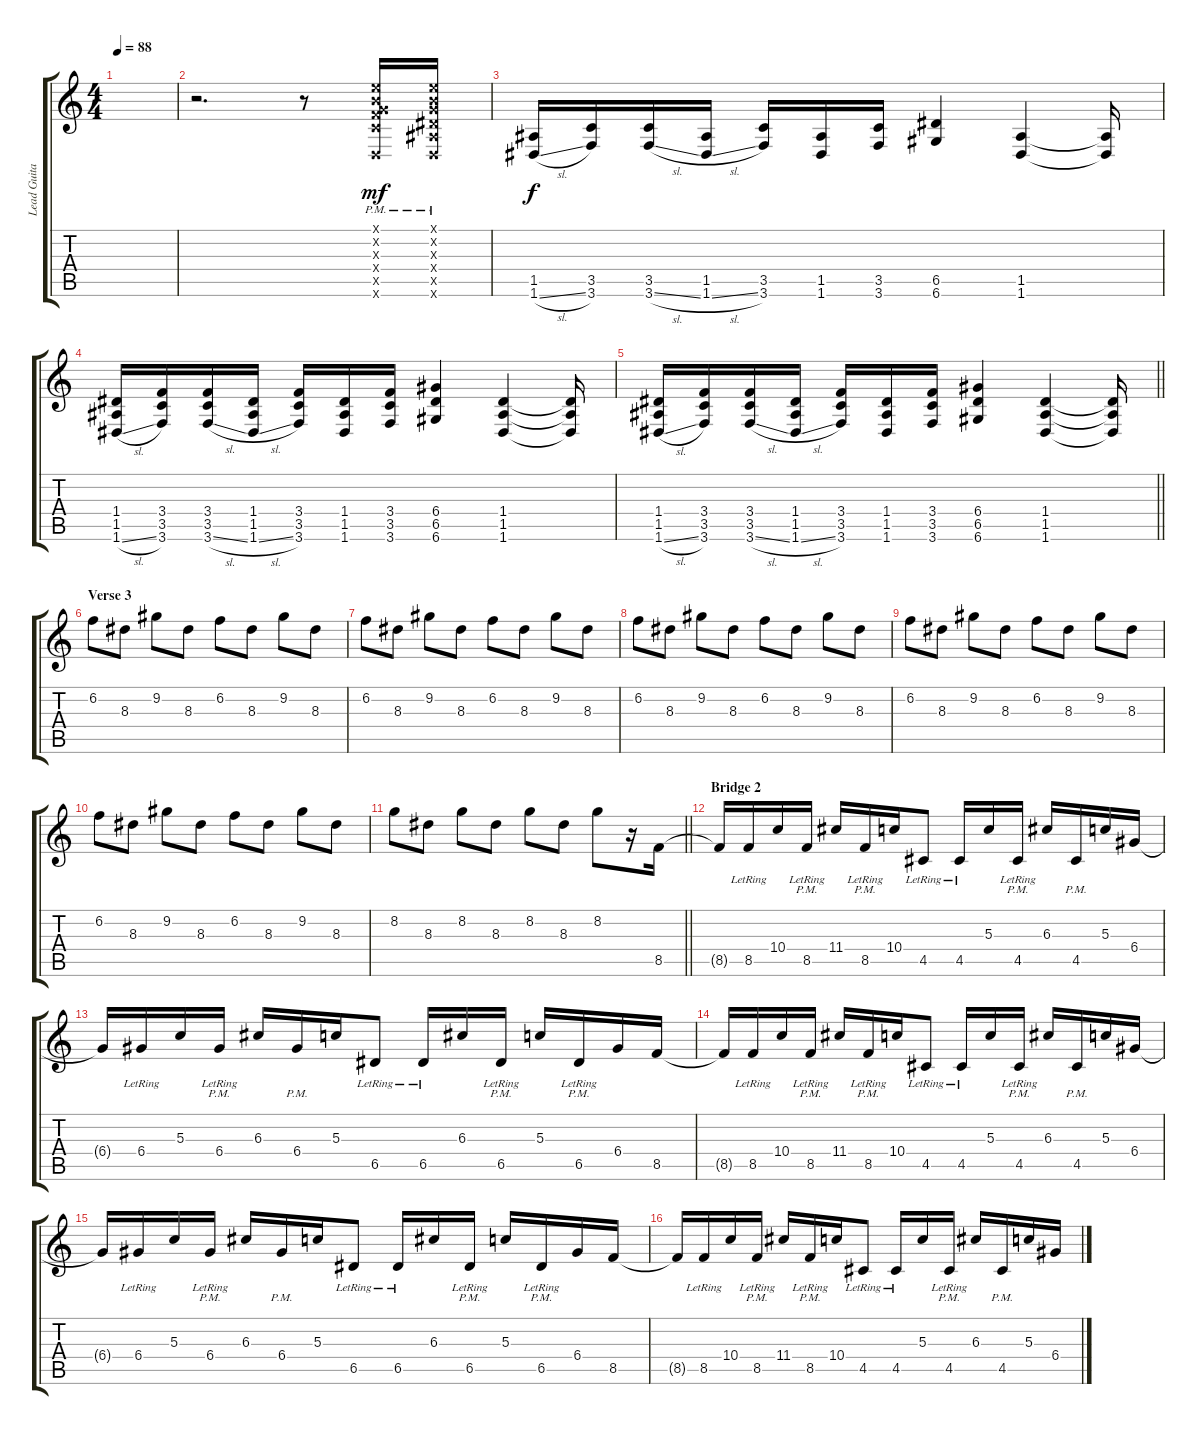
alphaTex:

\track ("Lead Guitar" "Lead Guita") {instrument distortionguitar}
\staff {score tabs}
\tuning (E4 B3 G3 D3 A2 D2) {hide}
\ts (4 4)
\tempo 88
\clef g2
\ks c
|
r.2{d} r.8 (0.1{x} 0.2{x} 0.3{x} 3.4{x} 3.5{pm x} 0.6{x}).16{dy mf} (0.1{x} 0.2{x} 0.3{x} 1.4{x} 1.5{pm x} 0.6{x}).16 |
(1.5 1.6{sl}).16{dy f} (3.5 3.6).16 (3.5 3.6{sl}).16 (1.5 1.6{sl}).16 (3.5 3.6).16 (1.5 1.6).16 (3.5 3.6).16 (6.5 6.6).4 (1.5 1.6).4 (1.5{t} 1.6{t}).16 |
(1.4 1.5 1.6{sl}).16 (3.4 3.5 3.6).16 (3.4 3.5 3.6{sl}).16 (1.4 1.5 1.6{sl}).16 (3.4 3.5 3.6).16 (1.4 1.5 1.6).16 (3.4 3.5 3.6).16 (6.4 6.5 6.6).4 (1.4 1.5 1.6).4 (1.4{t} 1.5{t} 1.6{t}).16 |
\barLineRight lightlight
(1.4 1.5 1.6{sl}).16 (3.4 3.5 3.6).16 (3.4 3.5 3.6{sl}).16 (1.4 1.5 1.6{sl}).16 (3.4 3.5 3.6).16 (1.4 1.5 1.6).16 (3.4 3.5 3.6).16 (6.4 6.5 6.6).4 (1.4 1.5 1.6).4 (1.4{t} 1.5{t} 1.6{t}).16 |
\section ("" "Verse 3")
6.2.8 8.3.8 9.2.8 8.3.8 6.2.8 8.3.8 9.2.8 8.3.8 |
6.2.8 8.3.8 9.2.8 8.3.8 6.2.8 8.3.8 9.2.8 8.3.8 |
6.2.8 8.3.8 9.2.8 8.3.8 6.2.8 8.3.8 9.2.8 8.3.8 |
6.2.8 8.3.8 9.2.8 8.3.8 6.2.8 8.3.8 9.2.8 8.3.8 |
6.2.8 8.3.8 9.2.8 8.3.8 6.2.8 8.3.8 9.2.8 8.3.8 |
\barLineRight lightlight
8.2.8 8.3.8 8.2.8 8.3.8 8.2.8 8.3.8 8.2.8 r.16 8.5.16{volume 13} |
\section ("" "Bridge 2")
8.5{t}.16 8.5{lr}.16 10.4.16 8.5{pm lr}.16 11.4.16 8.5{pm lr}.16 10.4.16 4.5{lr}.8 4.5{lr}.16 5.3.16 4.5{pm lr}.16 6.3.16 4.5{pm}.16 5.3.16 6.4.16 |
6.4{t}.16 6.4{lr}.16 5.3.16 6.4{pm lr}.16 6.3.16 6.4{pm}.16 5.3.16 6.5{lr}.8 6.5{lr}.16 6.3.16 6.5{pm lr}.16 5.3.16 6.5{pm lr}.16 6.4.16 8.5.16{volume 10} |
8.5{t}.16 8.5{lr}.16 10.4.16 8.5{pm lr}.16 11.4.16 8.5{pm lr}.16 10.4.16 4.5{lr}.8 4.5{lr}.16 5.3.16 4.5{pm lr}.16 6.3.16 4.5{pm}.16 5.3.16 6.4.16 |
6.4{t}.16 6.4{lr}.16 5.3.16 6.4{pm lr}.16 6.3.16 6.4{pm}.16 5.3.16 6.5{lr}.8 6.5{lr}.16 6.3.16 6.5{pm lr}.16 5.3.16 6.5{pm lr}.16 6.4.16 8.5.16 |
8.5{t}.16 8.5{lr}.16 10.4.16 8.5{pm lr}.16 11.4.16 8.5{pm lr}.16 10.4.16 4.5{lr}.8 4.5{lr}.16 5.3.16 4.5{pm lr}.16 6.3.16 4.5{pm}.16 5.3.16 6.4.16
